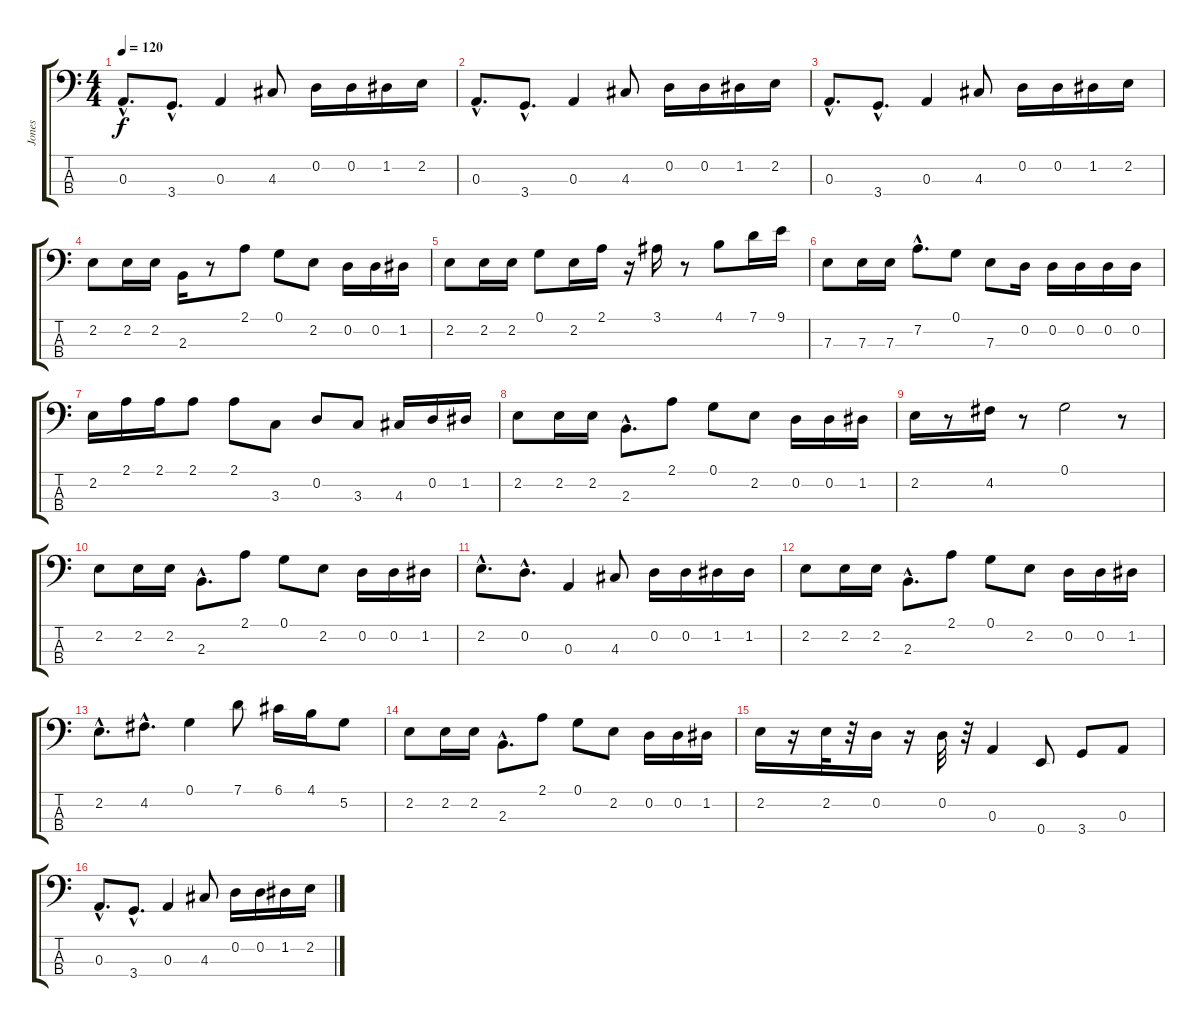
\track ("Jones" "Jones") {instrument electricbassfinger}
\staff {score tabs}
\tuning (G2 D2 A1 E1) {hide}
\ts (4 4)
\tempo 120
\clef f4
\ks c
0.3{hac}.8{d dy f} 3.4{hac}.8{d} 0.3.4 4.3.8 0.2.16 0.2.16 1.2.16 2.2.16 |
0.3{hac}.8{d} 3.4{hac}.8{d} 0.3.4 4.3.8 0.2.16 0.2.16 1.2.16 2.2.16 |
0.3{hac}.8{d} 3.4{hac}.8{d} 0.3.4 4.3.8 0.2.16 0.2.16 1.2.16 2.2.16 |
2.2.8 2.2.16 2.2.16 2.3.16 r.8 2.1.8 0.1.8 2.2.8 0.2.16 0.2.16 1.2.16 |
2.2.8 2.2.16 2.2.16 0.1.8 2.2.16 2.1.16 r.16 3.1.16 r.8 4.1.8 7.1.16 9.1.16 |
7.3.8 7.3.16 7.3.16 7.2{hac}.8{d} 0.1.8 7.3.8 0.2.16 0.2.16 0.2.16 0.2.16 0.2.16 |
2.2.16 2.1.16 2.1.16 2.1.8 2.1.8 3.3.8 0.2.8 3.3.8 4.3.16 0.2.16 1.2.16 |
2.2.8 2.2.16 2.2.16 2.3{hac}.8{d} 2.1.8 0.1.8 2.2.8 0.2.16 0.2.16 1.2.16 |
2.2.16 r.8 4.2.16 r.8 0.1.2 r.8 |
2.2.8 2.2.16 2.2.16 2.3{hac}.8{d} 2.1.8 0.1.8 2.2.8 0.2.16 0.2.16 1.2.16 |
2.2{hac}.8{d} 0.2{hac}.8{d} 0.3.4 4.3.8 0.2.16 0.2.16 1.2.16 1.2.16 |
2.2.8 2.2.16 2.2.16 2.3{hac}.8{d} 2.1.8 0.1.8 2.2.8 0.2.16 0.2.16 1.2.16 |
2.2{hac}.8{d} 4.2{hac}.8{d} 0.1.4 7.1.8 6.1.16 4.1.16 5.2.8 |
2.2.8 2.2.16 2.2.16 2.3{hac}.8{d} 2.1.8 0.1.8 2.2.8 0.2.16 0.2.16 1.2.16 |
2.2.16 r.16 2.2.32 r.32 0.2.16 r.16 0.2.32 r.32 0.3.4 0.4.8 3.4.8 0.3.8 |
0.3{hac}.8{d} 3.4{hac}.8{d} 0.3.4 4.3.8 0.2.16 0.2.16 1.2.16 2.2.16
